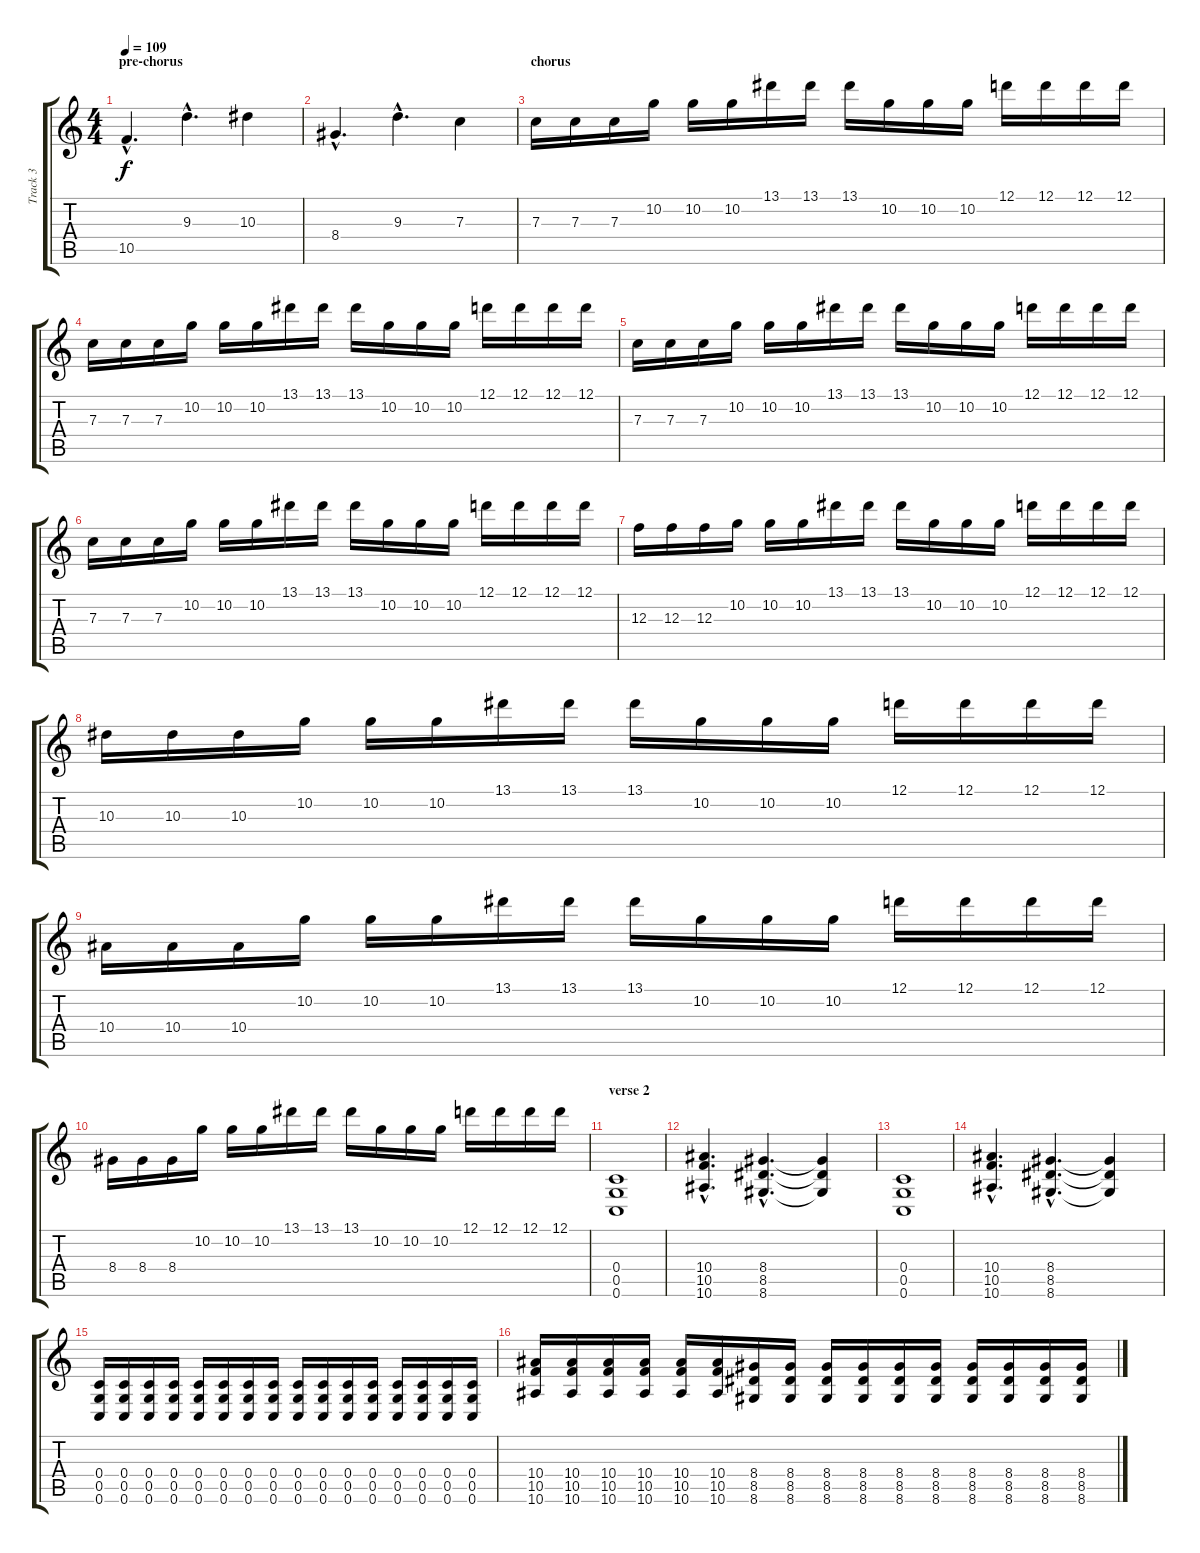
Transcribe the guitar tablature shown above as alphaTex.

\track ("Track 3" "Track 3") {instrument distortionguitar}
\staff {score tabs}
\tuning (D4 A3 F3 C3 G2 C2) {hide}
\ts (4 4)
\section ("" "pre-chorus")
\tempo 109
\clef g2
\ks c
10.5{hac}.4{d dy f} 9.3{hac}.4{d} 10.3.4 |
8.4{hac}.4{d} 9.3{hac}.4{d} 7.3.4 |
\section ("" "chorus")
7.3.16 7.3.16 7.3.16 10.2.16 10.2.16 10.2.16 13.1.16 13.1.16 13.1.16 10.2.16 10.2.16 10.2.16 12.1.16 12.1.16 12.1.16 12.1.16 |
7.3.16 7.3.16 7.3.16 10.2.16 10.2.16 10.2.16 13.1.16 13.1.16 13.1.16 10.2.16 10.2.16 10.2.16 12.1.16 12.1.16 12.1.16 12.1.16 |
7.3.16 7.3.16 7.3.16 10.2.16 10.2.16 10.2.16 13.1.16 13.1.16 13.1.16 10.2.16 10.2.16 10.2.16 12.1.16 12.1.16 12.1.16 12.1.16 |
7.3.16 7.3.16 7.3.16 10.2.16 10.2.16 10.2.16 13.1.16 13.1.16 13.1.16 10.2.16 10.2.16 10.2.16 12.1.16 12.1.16 12.1.16 12.1.16 |
12.3.16 12.3.16 12.3.16 10.2.16 10.2.16 10.2.16 13.1.16 13.1.16 13.1.16 10.2.16 10.2.16 10.2.16 12.1.16 12.1.16 12.1.16 12.1.16 |
10.3.16 10.3.16 10.3.16 10.2.16 10.2.16 10.2.16 13.1.16 13.1.16 13.1.16 10.2.16 10.2.16 10.2.16 12.1.16 12.1.16 12.1.16 12.1.16 |
10.4.16 10.4.16 10.4.16 10.2.16 10.2.16 10.2.16 13.1.16 13.1.16 13.1.16 10.2.16 10.2.16 10.2.16 12.1.16 12.1.16 12.1.16 12.1.16 |
8.4.16 8.4.16 8.4.16 10.2.16 10.2.16 10.2.16 13.1.16 13.1.16 13.1.16 10.2.16 10.2.16 10.2.16 12.1.16 12.1.16 12.1.16 12.1.16 |
\section ("" "verse 2")
(0.4 0.5 0.6).1{volume 13} |
(10.4{hac} 10.5{hac} 10.6{hac}).4{d} (8.4{hac} 8.5{hac} 8.6{hac}).4{d} (8.4{t} 8.5{t} 8.6{t}).4 |
(0.4 0.5 0.6).1 |
(10.4{hac} 10.5{hac} 10.6{hac}).4{d} (8.4{hac} 8.5{hac} 8.6{hac}).4{d} (8.4{t} 8.5{t} 8.6{t}).4 |
(0.4 0.5 0.6).16{volume 13} (0.4 0.5 0.6).16 (0.4 0.5 0.6).16 (0.4 0.5 0.6).16 (0.4 0.5 0.6).16 (0.4 0.5 0.6).16 (0.4 0.5 0.6).16 (0.4 0.5 0.6).16 (0.4 0.5 0.6).16 (0.4 0.5 0.6).16 (0.4 0.5 0.6).16 (0.4 0.5 0.6).16 (0.4 0.5 0.6).16 (0.4 0.5 0.6).16 (0.4 0.5 0.6).16 (0.4 0.5 0.6).16 |
(10.4 10.5 10.6).16 (10.4 10.5 10.6).16 (10.4 10.5 10.6).16 (10.4 10.5 10.6).16 (10.4 10.5 10.6).16 (10.4 10.5 10.6).16 (8.4 8.5 8.6).16 (8.4 8.5 8.6).16 (8.4 8.5 8.6).16 (8.4 8.5 8.6).16 (8.4 8.5 8.6).16 (8.4 8.5 8.6).16 (8.4 8.5 8.6).16 (8.4 8.5 8.6).16 (8.4 8.5 8.6).16 (8.4 8.5 8.6).16
